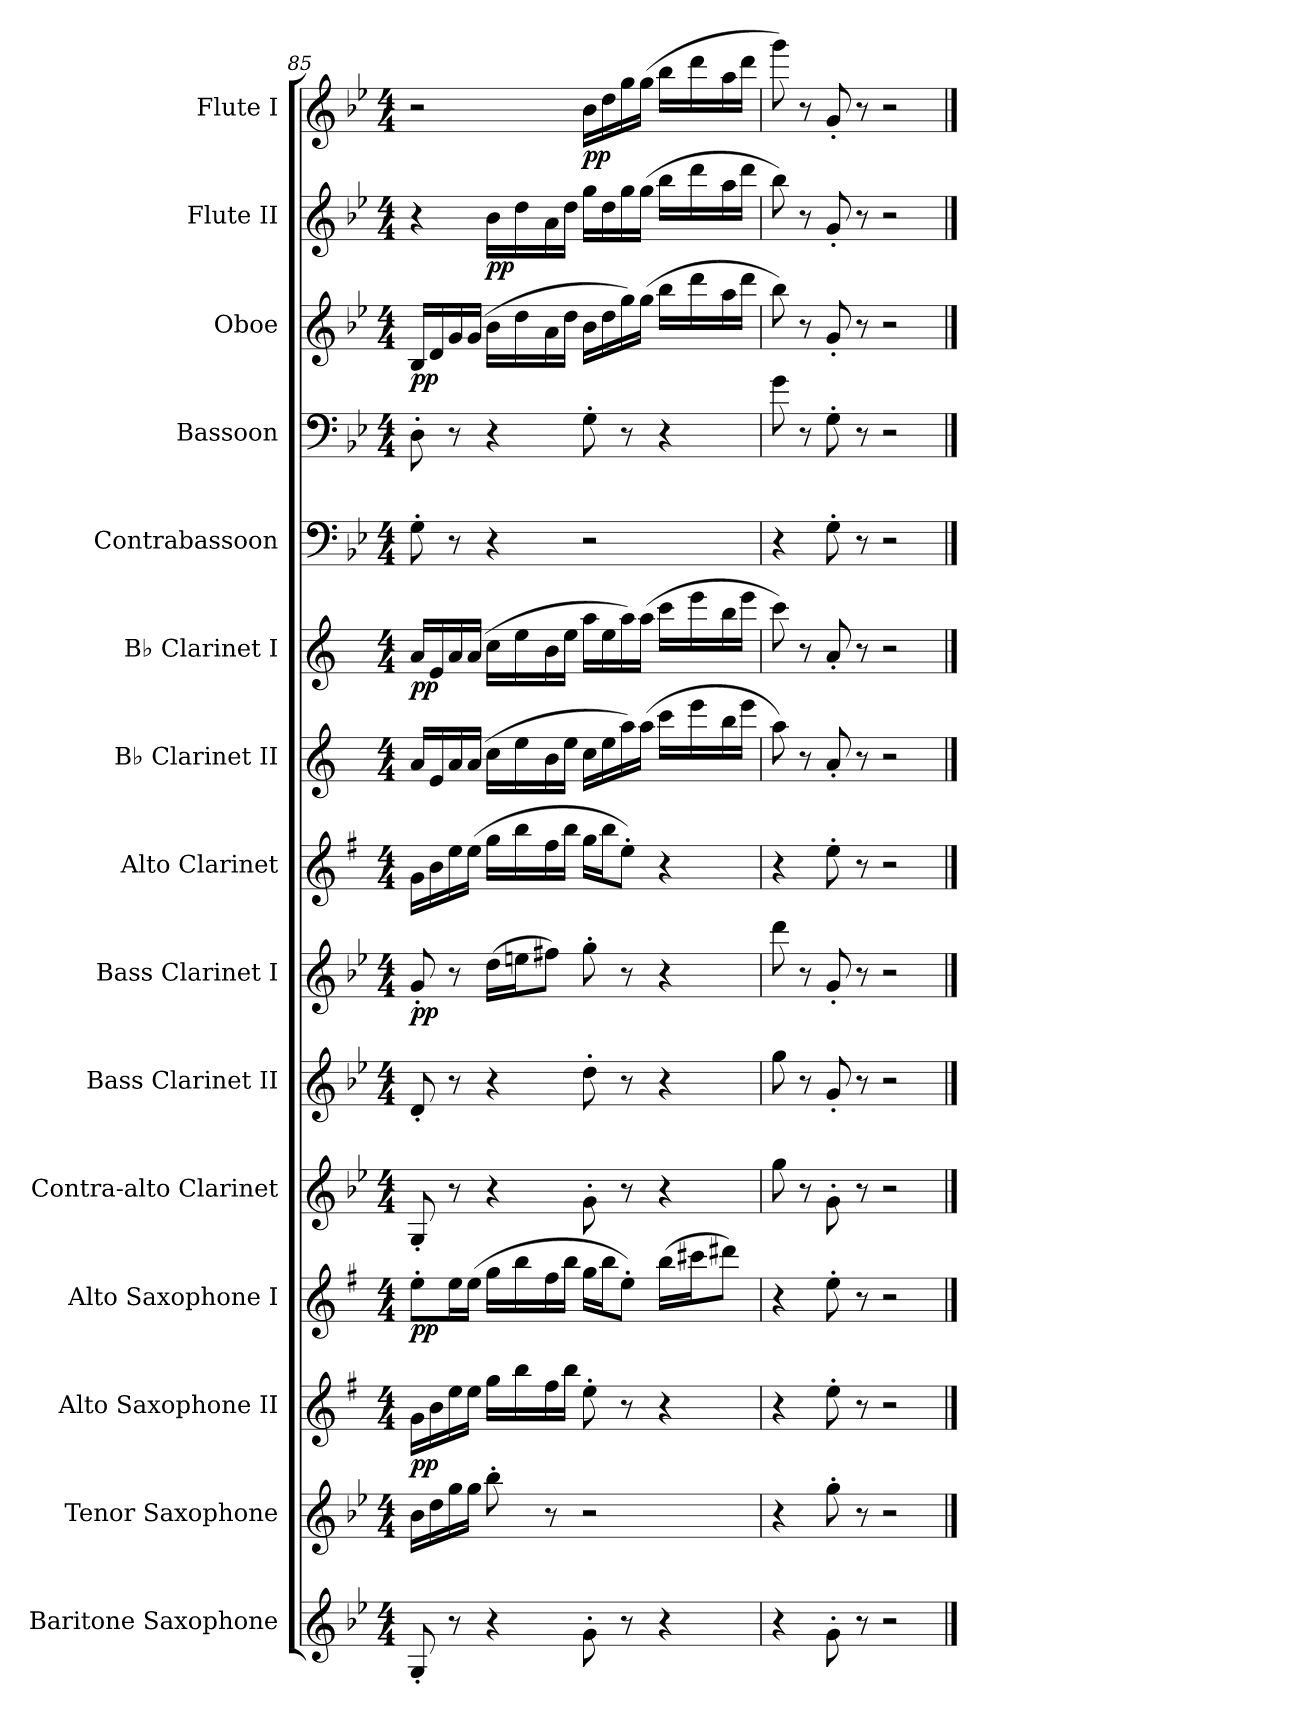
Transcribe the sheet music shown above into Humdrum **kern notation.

**kern	**kern	**kern	**dynam	**kern	**dynam	**kern	**kern	**kern	**dynam	**kern	**kern	**kern	**dynam	**kern	**kern	**kern	**dynam	**kern	**dynam	**kern	**dynam
*part15	*part14	*part13	*part13	*part12	*part12	*part11	*part10	*part9	*part9	*part8	*part7	*part6	*part6	*part5	*part4	*part3	*part3	*part2	*part2	*part1	*part1
*staff15	*staff14	*staff13	*staff13	*staff12	*staff12	*staff11	*staff10	*staff9	*staff9	*staff8	*staff7	*staff6	*staff6	*staff5	*staff4	*staff3	*staff3	*staff2	*staff2	*staff1	*staff1
*I"Baritone Saxophone	*I"Tenor Saxophone	*I"Alto Saxophone II	*	*I"Alto Saxophone I	*	*I"Contra-alto Clarinet	*I"Bass Clarinet II	*I"Bass Clarinet I	*	*I"Alto Clarinet	*I"B♭ Clarinet II	*I"B♭ Clarinet I	*	*I"Contrabassoon	*I"Bassoon	*I"Oboe	*	*I"Flute II	*	*I"Flute I	*
*I'Bar. Sax.	*I'T. Sax.	*I'A. Sax. II	*	*I'A. Sax. I	*	*I'C-a. Cl.	*I'B. Cl. II	*I'B. Cl. I	*	*I'A. Cl.	*I'B♭ Cl. II	*I'B♭ Cl. I	*	*I'Cbsn.	*I'Bsn.	*I'Ob.	*	*I'Fl. II	*	*I'Fl. I	*
*clefG2	*clefG2	*clefG2	*	*clefG2	*	*clefG2	*clefG2	*clefG2	*	*clefG2	*clefG2	*clefG2	*	*clefF4	*clefF4	*clefG2	*	*clefG2	*	*clefG2	*
*ITrd12c21	*ITrd8c14	*ITrd5c9	*	*ITrd5c9	*	*ITrd12c21	*ITrd8c14	*ITrd8c14	*	*ITrd5c9	*ITrd1c2	*ITrd1c2	*	*ITrd7c12	*	*	*	*	*	*	*
*k[b-e-]	*k[b-e-]	*k[b-e-]	*	*k[b-e-]	*	*k[b-e-]	*k[b-e-]	*k[b-e-]	*	*k[b-e-]	*k[b-e-]	*k[b-e-]	*	*k[b-e-]	*k[b-e-]	*k[b-e-]	*	*k[b-e-]	*	*k[b-e-]	*
*M4/4	*M4/4	*M4/4	*	*M4/4	*	*M4/4	*M4/4	*M4/4	*	*M4/4	*M4/4	*M4/4	*	*M4/4	*M4/4	*M4/4	*	*M4/4	*	*M4/4	*
=85	=85	=85	=85	=85	=85	=85	=85	=85	=85	=85	=85	=85	=85	=85	=85	=85	=85	=85	=85	=85	=85
!	!	!	!LO:DY:b	!	!LO:DY:b	!	!	!	!LO:DY:b	!	!	!	!LO:DY:b	!	!	!	!LO:DY:b	!	!	!	!
8GG'/	16B-\LL	16B-\LL	pp	8g'\L	pp	8GG'/	8D'/	8G'/	pp	16B-\LL	16g/LL	16g/LL	pp	8GG'\	8D'\	16B-/LL	pp	4r	.	2r	.
.	16d\	16d\	.	.	.	.	.	.	.	16d\	16d/	16d/	.	.	.	16d/	.	.	.	.	.
8r	16g\	16g\	.	16g\L	.	8r	8r	8r	.	16g\	16g/	16g/	.	8r	8r	16g/	.	.	.	.	.
.	16g\JJ	16g\JJ	.	(>16g\JJ	.	.	.	.	.	(>16g\JJ	(>16g/JJ	(>16g/JJ	.	.	.	(>16g/JJ	.	.	.	.	.
!	!	!	!	!	!	!	!	!	!	!	!	!	!	!	!	!	!	!	!LO:DY:b	!	!
4r	8b-'\	16b-\LL	.	16b-\LL	.	4r	4r	(>16d\LL	.	16b-\LL	16b-\LL	16b-\LL	.	4r	4r	16b-\LL	.	16b-\LL	pp	.	.
.	.	16dd\	.	16dd\	.	.	.	16en\J	.	16dd\	16dd\	16dd\	.	.	.	16dd\	.	16dd\	.	.	.
.	8r	16a\	.	16a\	.	.	.	8f#X\J)	.	16a\	16a\	16a\	.	.	.	16a\	.	16a\	.	.	.
.	.	16dd\JJ	.	16dd\JJ	.	.	.	.	.	16dd\JJ	16dd\JJ	16dd\JJ	.	.	.	16dd\JJ	.	16dd\JJ	.	.	.
!	!	!	!	!	!	!	!	!	!	!	!	!	!	!	!	!	!	!	!	!	!LO:DY:b
8G'\	2r	8g'\	.	16b-\LL	.	8G'\	8d'\	8g'\	.	16b-\LL	16b-\LL	16gg\LL	.	2r	8G'\	16b-\LL	.	16gg\LL	.	16b-\LL	pp
.	.	.	.	16dd\J	.	.	.	.	.	16dd\J	16dd\	16dd\	.	.	.	16dd\	.	16dd\	.	16dd\	.
8r	.	8r	.	8g'\J)	.	8r	8r	8r	.	8g'\J)	16gg\)	16gg\)	.	.	8r	16gg\)	.	16gg\	.	16gg\	.
.	.	.	.	.	.	.	.	.	.	.	(>16gg\JJ	(>16gg\JJ	.	.	.	(>16gg\JJ	.	(>16gg\JJ	.	(>16gg\JJ	.
4r	.	4r	.	(>16dd\LL	.	4r	4r	4r	.	4r	16bb-\LL	16bb-\LL	.	.	4r	16bb-\LL	.	16bb-\LL	.	16bb-\LL	.
.	.	.	.	16een\J	.	.	.	.	.	.	16ddd\	16ddd\	.	.	.	16ddd\	.	16ddd\	.	16ddd\	.
.	.	.	.	8ff#X\J)	.	.	.	.	.	.	16aa\	16aa\	.	.	.	16aa\	.	16aa\	.	16aa\	.
.	.	.	.	.	.	.	.	.	.	.	16ddd\JJ	16ddd\JJ	.	.	.	16ddd\JJ	.	16ddd\JJ	.	16ddd\JJ	.
=86	=86	=86	=86	=86	=86	=86	=86	=86	=86	=86	=86	=86	=86	=86	=86	=86	=86	=86	=86	=86	=86
4r	4r	4r	.	4r	.	8g\	8g\	8dd\	.	4r	8gg\)	8bb-\)	.	4r	8g\	8bb-\)	.	8bb-\)	.	8ggg\)	.
.	.	.	.	.	.	8r	8r	8r	.	.	8r	8r	.	.	8r	8r	.	8r	.	8r	.
8G'\	8g'\	8g'\	.	8g'\	.	8G'\	8G'/	8G'/	.	8g'\	8g'/	8g'/	.	8GG'\	8G'\	8g'/	.	8g'/	.	8g'/	.
8r	8r	8r	.	8r	.	8r	8r	8r	.	8r	8r	8r	.	8r	8r	8r	.	8r	.	8r	.
2r	2r	2r	.	2r	.	2r	2r	2r	.	2r	2r	2r	.	2r	2r	2r	.	2r	.	2r	.
==	==	==	==	==	==	==	==	==	==	==	==	==	==	==	==	==	==	==	==	==	==
*-	*-	*-	*-	*-	*-	*-	*-	*-	*-	*-	*-	*-	*-	*-	*-	*-	*-	*-	*-	*-	*-
